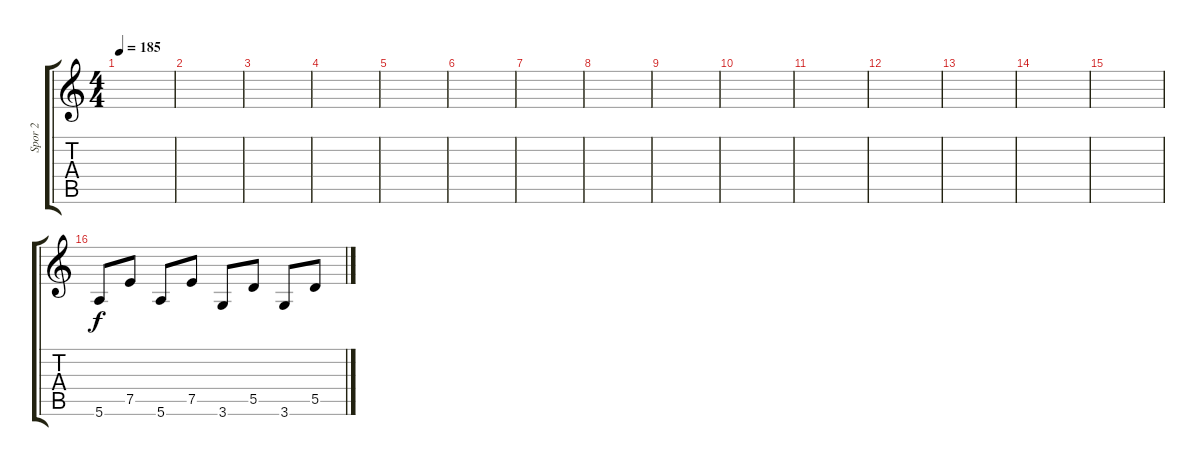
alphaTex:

\track ("Spor 2" "Spor 2") {instrument distortionguitar}
\staff {score tabs}
\tuning (E4 B3 G3 D3 A2 E2) {hide}
\ts (4 4)
\tempo 185
\clef g2
\ks c
|
|
|
|
|
|
|
|
|
|
|
|
|
|
|
5.6.8 7.5.8 5.6.8 7.5.8 3.6.8 5.5.8 3.6.8 5.5.8
